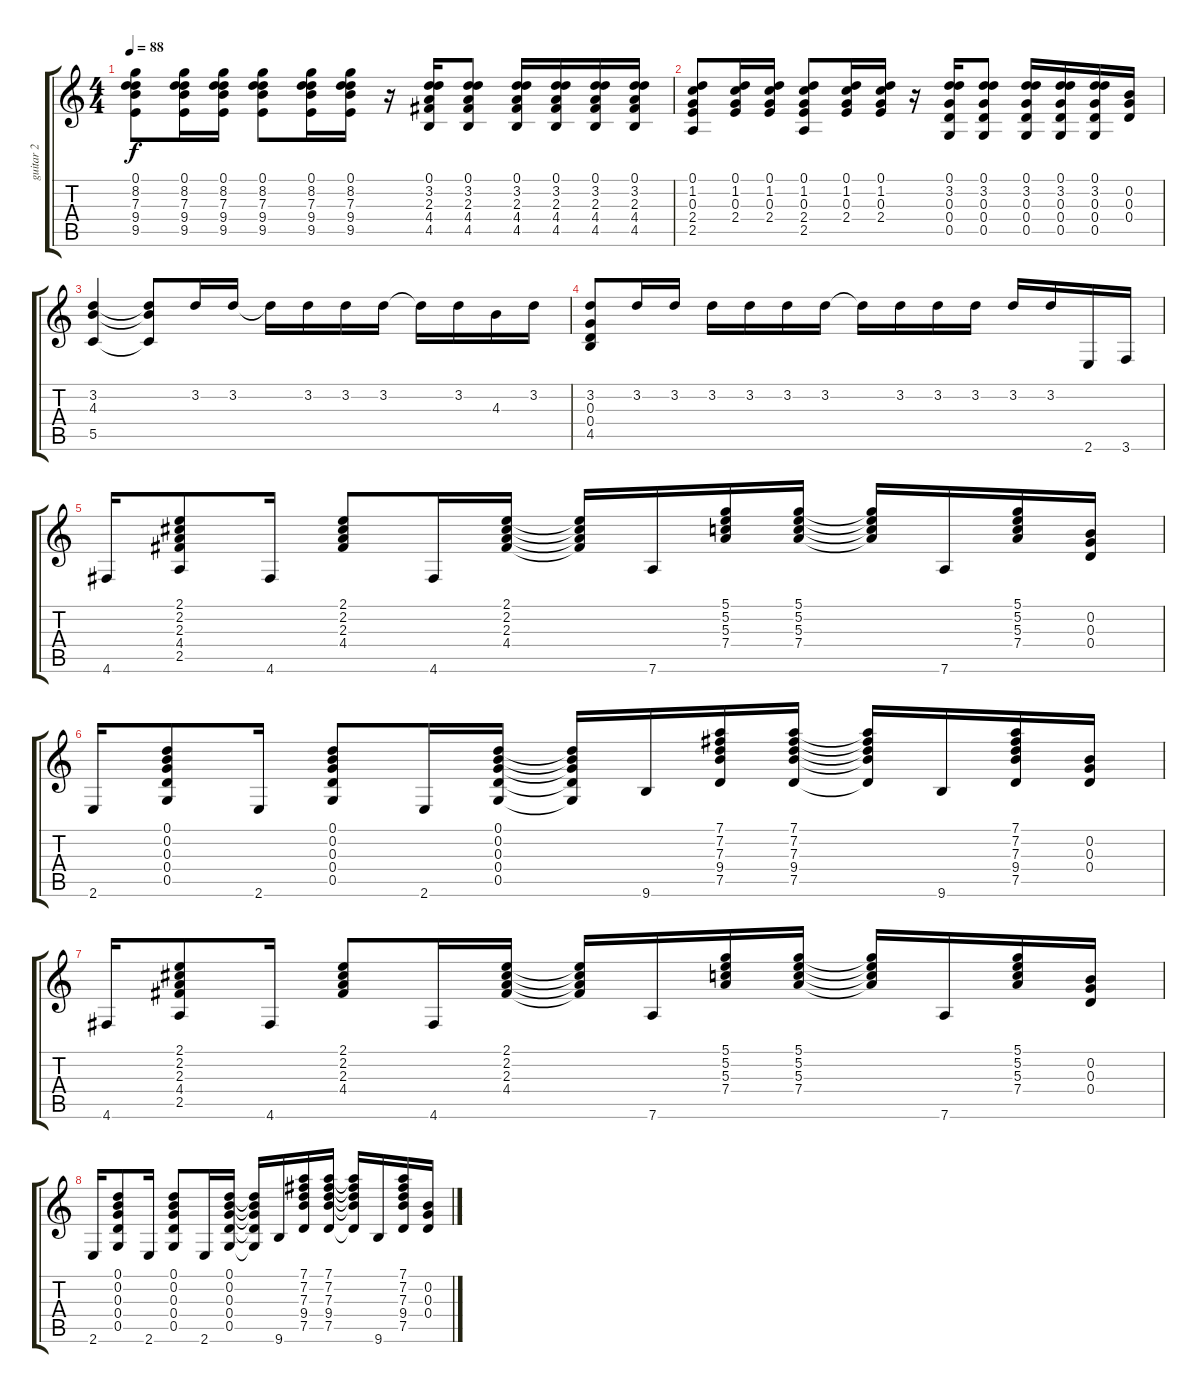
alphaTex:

\track ("guitar 2" "guitar 2") {instrument distortionguitar}
\staff {score tabs}
\tuning (D4 B3 G3 D3 G2 D2) {hide}
\ts (4 4)
\tempo 88
\clef g2
\ks c
(0.1 8.2 7.3 9.4 9.5).8{dy f} (0.1 8.2 7.3 9.4 9.5).16 (0.1 8.2 7.3 9.4 9.5).16 (0.1 8.2 7.3 9.4 9.5).8 (0.1 8.2 7.3 9.4 9.5).16 (0.1 8.2 7.3 9.4 9.5).16 r.16 (0.1 3.2 2.3 4.4 4.5).16 (0.1 3.2 2.3 4.4 4.5).8 (0.1 3.2 2.3 4.4 4.5).16 (0.1 3.2 2.3 4.4 4.5).16 (0.1 3.2 2.3 4.4 4.5).16 (0.1 3.2 2.3 4.4 4.5).16 |
(0.1 1.2 0.3 2.4 2.5).8 (0.1 1.2 0.3 2.4).16 (0.1 1.2 0.3 2.4).16 (0.1 1.2 0.3 2.4 2.5).8 (0.1 1.2 0.3 2.4).16 (0.1 1.2 0.3 2.4).16 r.16 (0.1 3.2 0.3 0.4 0.5).16 (0.1 3.2 0.3 0.4 0.5).8 (0.1 3.2 0.3 0.4 0.5).16 (0.1 3.2 0.3 0.4 0.5).16 (0.1 3.2 0.3 0.4 0.5).16 (0.2 0.3 0.4).16 |
(3.2 4.3 5.5).4{instrument overdrivenguitar} (3.2{t} 4.3{t} 5.5{t}).8 3.2.16 3.2.16 3.2{t}.16 3.2.16 3.2.16 3.2.16 3.2{t}.16 3.2.16 4.3.16 3.2.16 |
(3.2 0.3 0.4 4.5).8 3.2.16 3.2.16 3.2.16 3.2.16 3.2.16 3.2.16 3.2{t}.16 3.2.16 3.2.16 3.2.16 3.2.16 3.2.16 2.6.16 3.6.16 |
4.6.16{instrument distortionguitar} (2.1 2.2 2.3 4.4 2.5).8 4.6.16 (2.1 2.2 2.3 4.4).8 4.6.16 (2.1 2.2 2.3 4.4).16 (2.1{t} 2.2{t} 2.3{t} 4.4{t}).16 7.6.16 (5.1 5.2 5.3 7.4).16 (5.1 5.2 5.3 7.4).16 (5.1{t} 5.2{t} 5.3{t} 7.4{t}).16 7.6.16 (5.1 5.2 5.3 7.4).16 (0.2 0.3 0.4).16 |
2.6.16 (0.1 0.2 0.3 0.4 0.5).8 2.6.16 (0.1 0.2 0.3 0.4 0.5).8 2.6.16 (0.1 0.2 0.3 0.4 0.5).16 (0.1{t} 0.2{t} 0.3{t} 0.4{t} 0.5{t}).16 9.6.16 (7.1 7.2 7.3 9.4 7.5).16 (7.1 7.2 7.3 9.4 7.5).16 (7.1{t} 7.2{t} 7.3{t} 9.4{t} 7.5{t}).16 9.6.16 (7.1 7.2 7.3 9.4 7.5).16 (0.2 0.3 0.4).16 |
4.6.16 (2.1 2.2 2.3 4.4 2.5).8 4.6.16 (2.1 2.2 2.3 4.4).8 4.6.16 (2.1 2.2 2.3 4.4).16 (2.1{t} 2.2{t} 2.3{t} 4.4{t}).16 7.6.16 (5.1 5.2 5.3 7.4).16 (5.1 5.2 5.3 7.4).16 (5.1{t} 5.2{t} 5.3{t} 7.4{t}).16 7.6.16 (5.1 5.2 5.3 7.4).16 (0.2 0.3 0.4).16 |
2.6.16 (0.1 0.2 0.3 0.4 0.5).8 2.6.16 (0.1 0.2 0.3 0.4 0.5).8 2.6.16 (0.1 0.2 0.3 0.4 0.5).16 (0.1{t} 0.2{t} 0.3{t} 0.4{t} 0.5{t}).16 9.6.16 (7.1 7.2 7.3 9.4 7.5).16 (7.1 7.2 7.3 9.4 7.5).16 (7.1{t} 7.2{t} 7.3{t} 9.4{t} 7.5{t}).16 9.6.16 (7.1 7.2 7.3 9.4 7.5).16 (0.2 0.3 0.4).16
